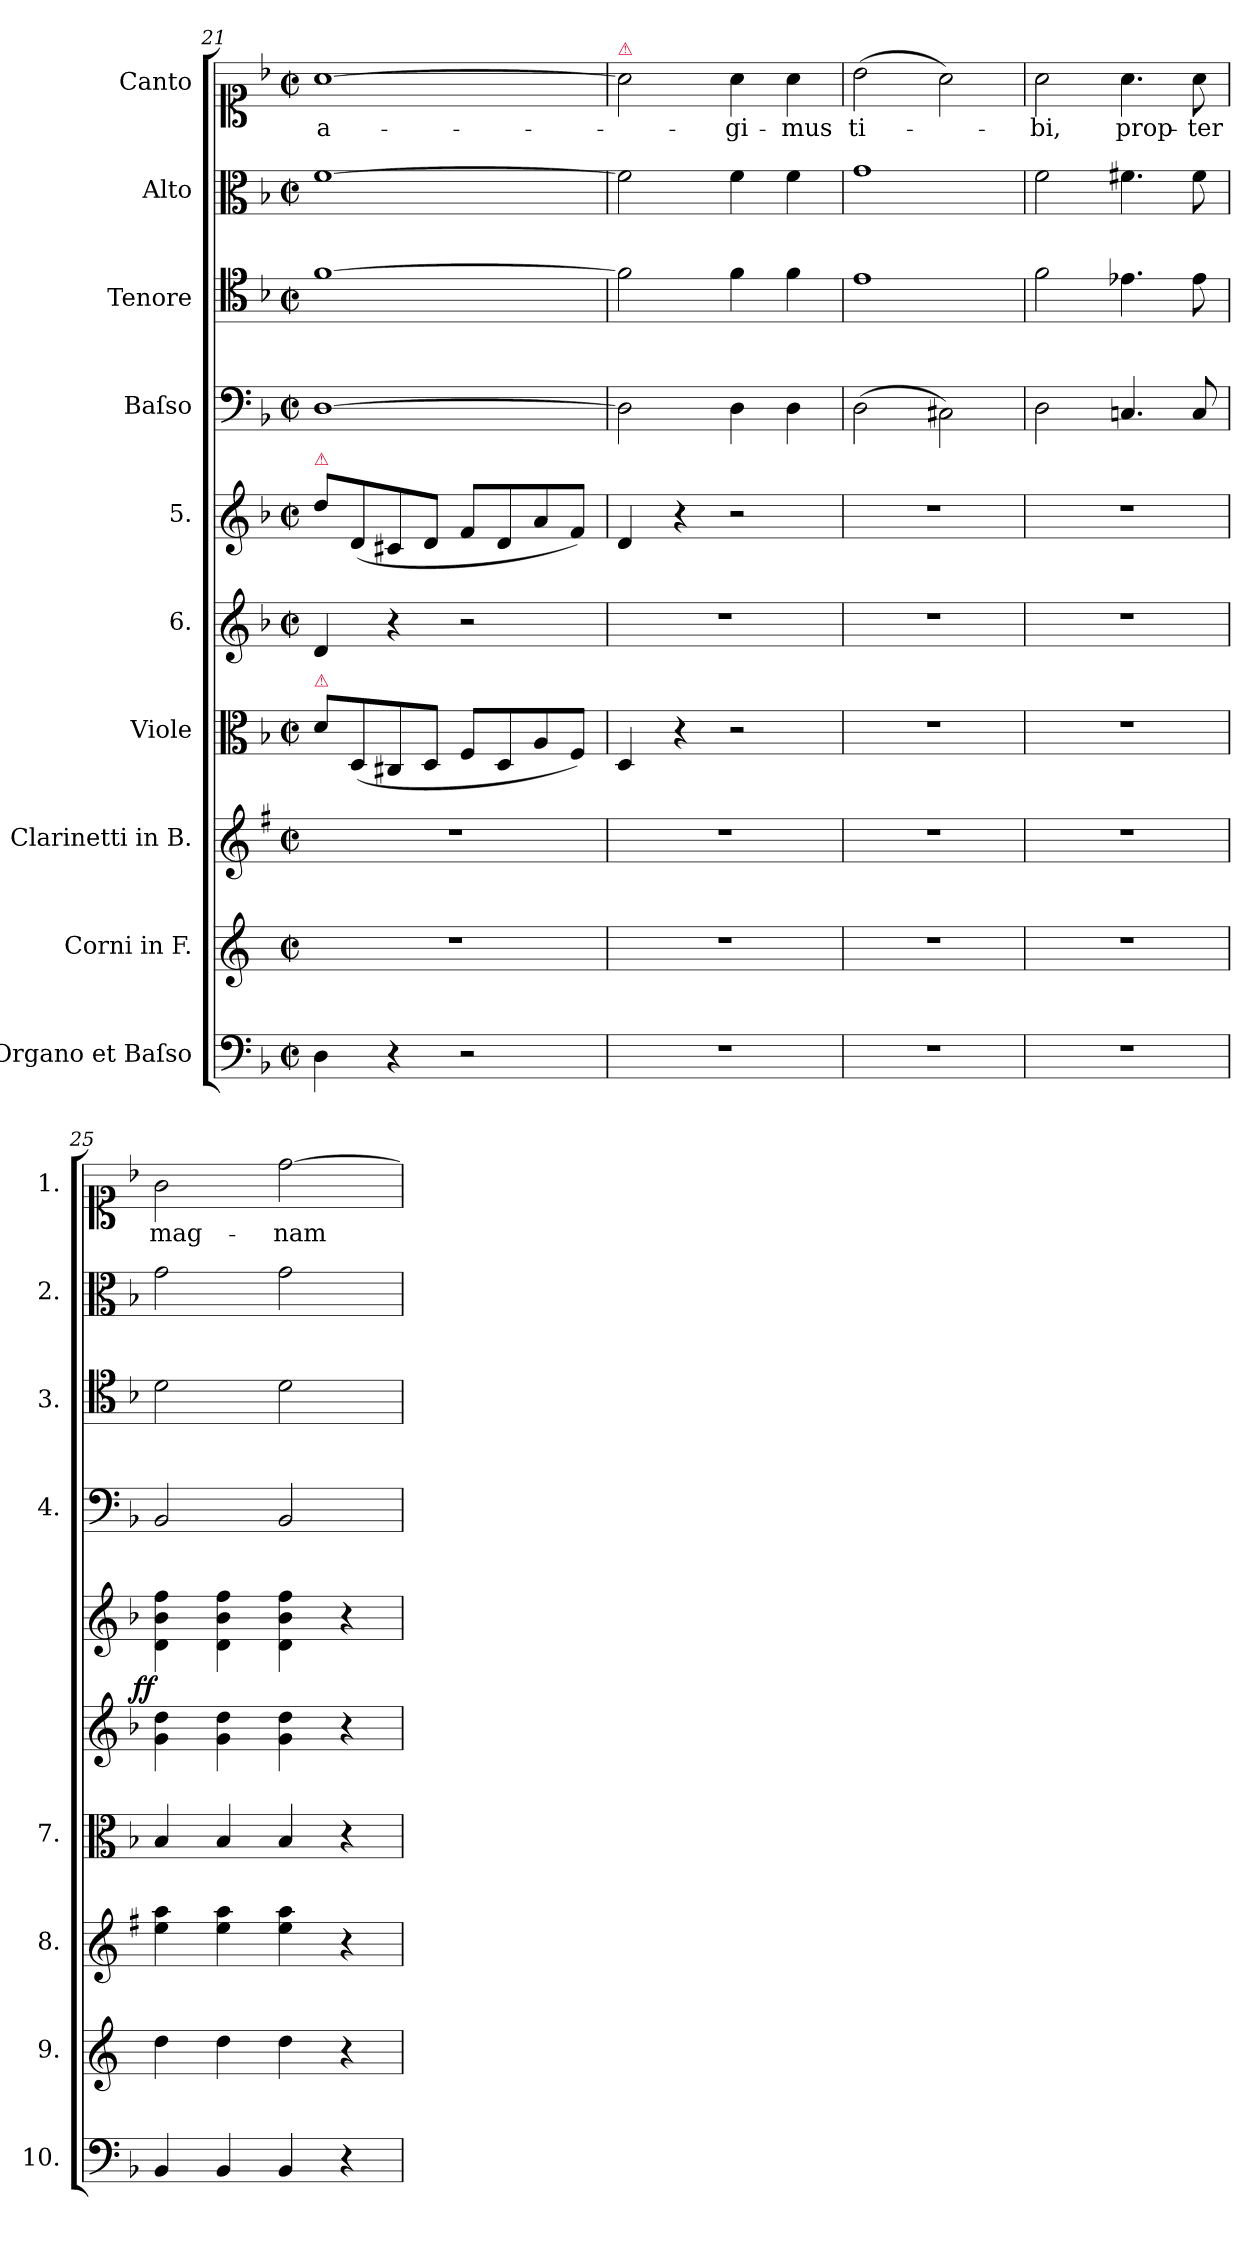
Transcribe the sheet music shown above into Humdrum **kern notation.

**kern	**kern	**kern	**kern	**kern	**kern	**dynam	**kern	**kern	**kern	**kern	**text
*part10	*part9	*part8	*part7	*part6	*part5	*part5	*part4	*part3	*part2	*part1	*part1
*staff10	*staff9	*staff8	*staff7	*staff6	*staff5	*staff5	*staff4	*staff3	*staff2	*staff1	*staff1
*I"Organo et Baſso	*I"Corni in F.	*I"Clarinetti in B.	*I"Viole	*I"6.	*I"5.	*	*I"Baſso	*I"Tenore	*I"Alto	*I"Canto	*
*I'10.	*I'9.	*I'8.	*I'7.	*	*	*	*I'4.	*I'3.	*I'2.	*I'1.	*
*clefF4	*clefG2	*clefG2	*clefC3	*clefG2	*clefG2	*	*clefF4	*clefC4	*clefC3	*clefC1	*
*	*ITrd4c7	*ITrd1c2	*	*	*	*	*	*	*	*	*
*k[b-]	*k[b-]	*k[b-]	*k[b-]	*k[b-]	*k[b-]	*	*k[b-]	*k[b-]	*k[b-]	*k[b-]	*
*M2/2	*M2/2	*M2/2	*M2/2	*M2/2	*M2/2	*	*M2/2	*M2/2	*M2/2	*M2/2	*
*met(c|)	*met(c|)	*met(c|)	*met(c|)	*met(c|)	*met(c|)	*	*met(c|)	*met(c|)	*met(c|)	*met(c|)	*
=21	=21	=21	=21	=21	=21	=21	=21	=21	=21	=21	=21
!	!	!	!	!	!LO:TX:a:color=crimson:t=⚠	!	!	!	!	!	!
!	!	!	!LO:TX:a:color=crimson:t=⚠	!	!	!	!	!	!	!	!
4D\	1r	1r	8d\L	4d/	8dd\L	.	[1D	[1f	[1f	[1a	a-
.	.	.	(8D/	.	(8d/	.	.	.	.	.	.
4r	.	.	8C#X/	4r	8c#X/	.	.	.	.	.	.
.	.	.	8D/J	.	8d/J	.	.	.	.	.	.
2r	.	.	8F/L	2r	8f/L	.	.	.	.	.	.
.	.	.	8D/	.	8d/	.	.	.	.	.	.
.	.	.	8A/	.	8a/	.	.	.	.	.	.
.	.	.	8F/J)	.	8f/J)	.	.	.	.	.	.
=22	=22	=22	=22	=22	=22	=22	=22	=22	=22	=22	=22
!	!	!	!	!	!	!	!	!	!	!LO:TX:a:color=crimson:t=⚠	!
1r	1r	1r	4D/	1r	4d/	.	2D\]	2f\]	2f\]	2a\]	.
.	.	.	4r	.	4r	.	.	.	.	.	.
.	.	.	2r	.	2r	.	4D\	4f\	4f\	4a\	-gi-
.	.	.	.	.	.	.	4D\	4f\	4f\	4a\	-mus
=23	=23	=23	=23	=23	=23	=23	=23	=23	=23	=23	=23
1r	1r	1r	1r	1r	1r	.	(2D\	1e	1g	(2b-\	ti-
.	.	.	.	.	.	.	2C#X\)	.	.	2a\)	.
=24	=24	=24	=24	=24	=24	=24	=24	=24	=24	=24	=24
1r	1r	1r	1r	1r	1r	.	2D\	2f\	2f\	2a\	-bi,
.	.	.	.	.	.	.	4.Cn/	4.e-X\	4.f#X\	4.a\	prop-
.	.	.	.	.	.	.	8C/	8e-\	8f#\	8a\	-ter
=25	=25	=25	=25	=25	=25	=25	=25	=25	=25	=25	=25
!	!	!	!	!	!	!LO:DY:rj	!	!	!	!	!
4BB-/	4g\	4dd\ 4gg\	4B-/	4g\ 4dd\	4d\ 4b-\ 4ff\	ff	2BB-/	2d\	2g\	2g\	mag-
4BB-/	4g\	4dd\ 4gg\	4B-/	4g\ 4dd\	4d\ 4b-\ 4ff\	.	.	.	.	.	.
4BB-/	4g\	4dd\ 4gg\	4B-/	4g\ 4dd\	4d\ 4b-\ 4ff\	.	2BB-/	2d\	2g\	[2dd\	-nam
4r	4r	4r	4r	4r	4r	.	.	.	.	.	.
=	=	=	=	=	=	=	=	=	=	=	=
*-	*-	*-	*-	*-	*-	*-	*-	*-	*-	*-	*-
